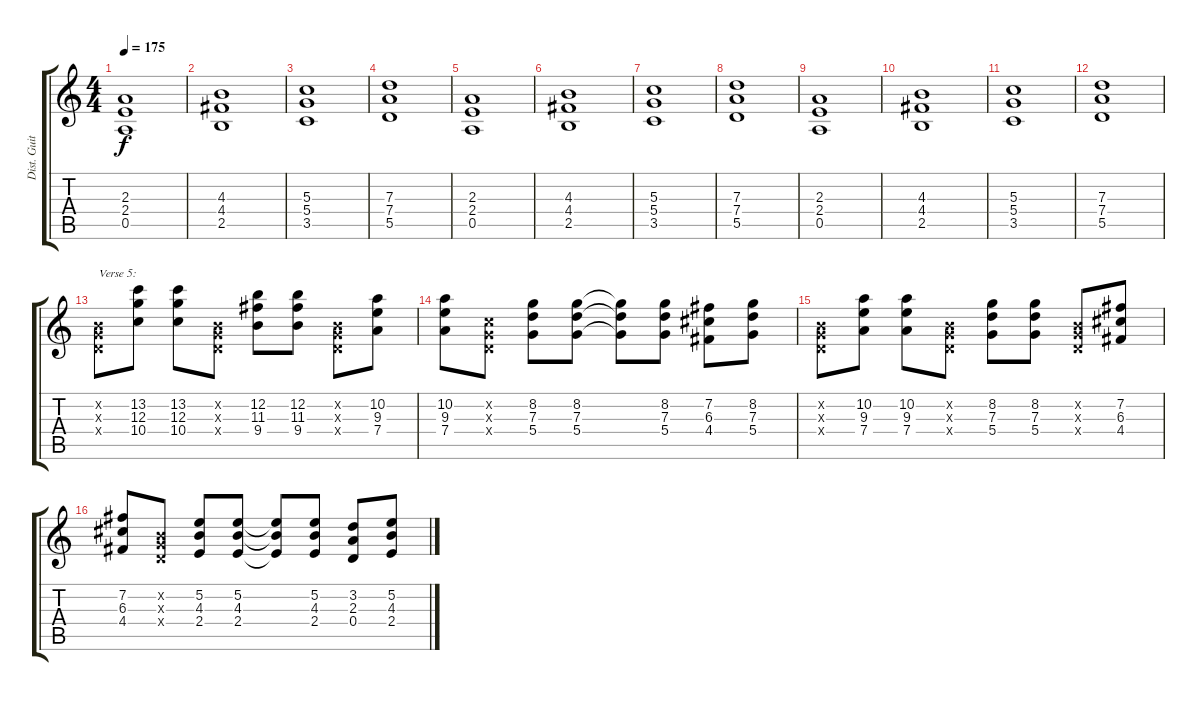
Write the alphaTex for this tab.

\track ("Dist. Guitar 1" "Dist. Guit") {instrument distortionguitar}
\staff {score tabs}
\tuning (E4 B3 G3 D3 A2 E2) {hide}
\ts (4 4)
\tempo 175
\clef g2
\ks c
(2.3 2.4 0.5).1{dy f} |
(4.3 4.4 2.5).1 |
(5.3 5.4 3.5).1 |
(7.3 7.4 5.5).1 |
(2.3 2.4 0.5).1 |
(4.3 4.4 2.5).1 |
(5.3 5.4 3.5).1 |
(7.3 7.4 5.5).1 |
(2.3 2.4 0.5).1 |
(4.3 4.4 2.5).1 |
(5.3 5.4 3.5).1 |
(7.3 7.4 5.5).1 |
(0.2{x} 0.3{x} 0.4{x}).8{txt "Verse 5:" volume 10 instrument distortionguitar} (13.2 12.3 10.4).8 (13.2 12.3 10.4).8 (0.2{x} 0.3{x} 0.4{x}).8 (12.2 11.3 9.4).8 (12.2 11.3 9.4).8 (0.2{x} 0.3{x} 0.4{x}).8 (10.2 9.3 7.4).8 |
(10.2 9.3 7.4).8 (1.2{x} 0.3{x} 0.4{x}).8 (8.2 7.3 5.4).8 (8.2 7.3 5.4).8 (8.2{t} 7.3{t} 5.4{t}).8 (8.2 7.3 5.4).8 (7.2 6.3 4.4).8 (8.2 7.3 5.4).8 |
(0.2{x} 0.3{x} 0.4{x}).8 (10.2 9.3 7.4).8 (10.2 9.3 7.4).8 (0.2{x} 0.3{x} 0.4{x}).8 (8.2 7.3 5.4).8 (8.2 7.3 5.4).8 (0.2{x} 0.3{x} 0.4{x}).8 (7.2 6.3 4.4).8 |
(7.2 6.3 4.4).8 (0.2{x} 0.3{x} 0.4{x}).8 (5.2 4.3 2.4).8 (5.2 4.3 2.4).8 (5.2{t} 4.3{t} 2.4{t}).8 (5.2 4.3 2.4).8 (3.2 2.3 0.4).8 (5.2 4.3 2.4).8
